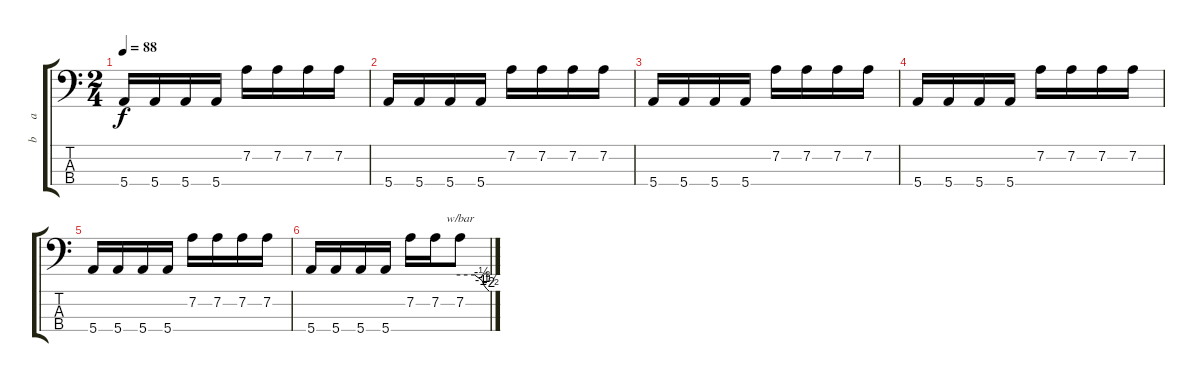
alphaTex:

\track ("b      a       s      s" "b      a  ") {instrument electricbassfinger}
\staff {score tabs}
\tuning (G2 D2 A1 E1) {hide}
\ts (2 4)
\tempo 88
\clef f4
\ks c
5.4.16{dy f} 5.4.16 5.4.16 5.4.16 7.2.16 7.2.16 7.2.16 7.2.16 |
5.4.16 5.4.16 5.4.16 5.4.16 7.2.16 7.2.16 7.2.16 7.2.16 |
5.4.16 5.4.16 5.4.16 5.4.16 7.2.16 7.2.16 7.2.16 7.2.16 |
5.4.16 5.4.16 5.4.16 5.4.16 7.2.16 7.2.16 7.2.16 7.2.16 |
5.4.16 5.4.16 5.4.16 5.4.16 7.2.16 7.2.16 7.2.16 7.2.16 |
5.4.16 5.4.16 5.4.16 5.4.16 7.2.16 7.2.16 7.2.8{tbe (custom default 0 0 30 0 45 -2 50 -4 55 -6 60 -8)}
